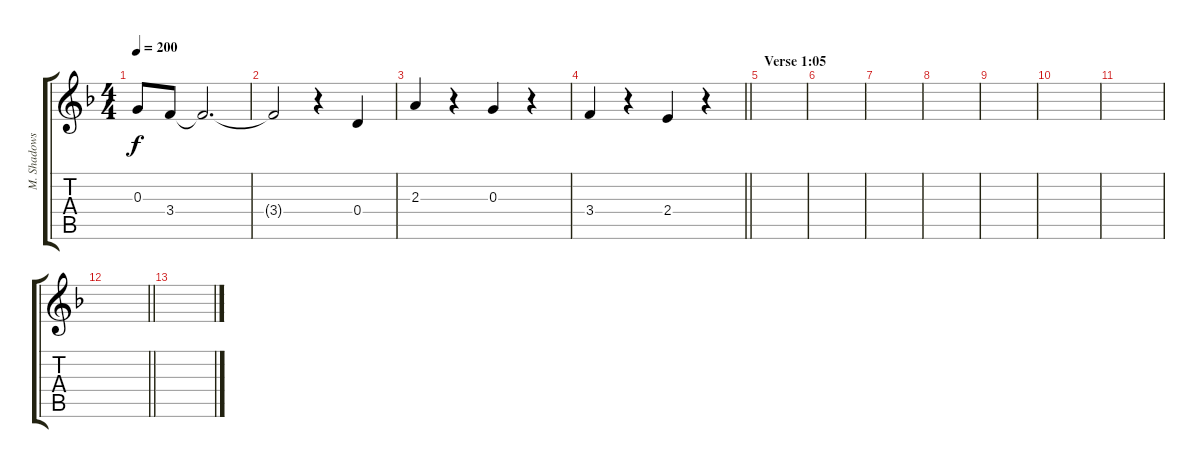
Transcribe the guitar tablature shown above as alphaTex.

\track ("M. Shadows (Vocals)" "M. Shadows") {instrument fretlessbass}
\staff {score tabs}
\tuning (E4 B3 G3 D3 A2 E2) {hide}
\ts (4 4)
\tempo 200
\clef g2
\ks f
0.3.8{dy f} 3.4.8 3.4{t}.2{d} |
3.4{t}.2 r.4 0.4.4 |
2.3.4 r.4 0.3.4 r.4 |
\barLineRight lightlight
3.4.4 r.4 2.4.4 r.4 |
\section ("" "Verse 1:05")
|
|
|
|
|
|
|
\barLineRight lightlight
|
\section ("" "")
